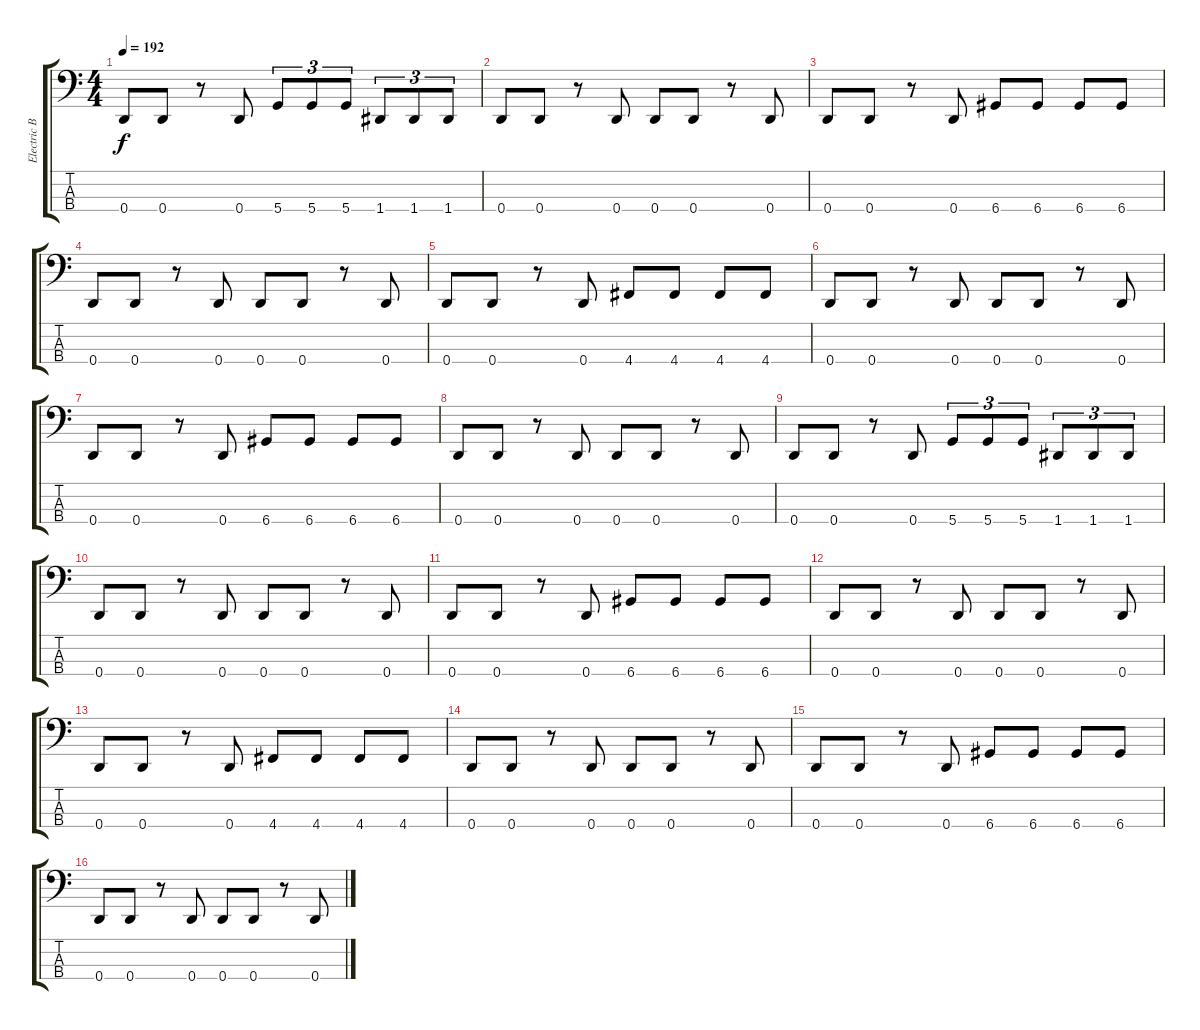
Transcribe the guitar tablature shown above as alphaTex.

\track ("Electric Bass" "Electric B") {instrument electricbassfinger}
\staff {score tabs}
\tuning (G2 D2 A1 D1) {hide}
\ts (4 4)
\tempo 192
\clef f4
\ks c
0.4.8{dy f} 0.4.8 r.8 0.4.8 5.4.8{tu (3 2)} 5.4.8{tu (3 2)} 5.4.8{tu (3 2)} 1.4.8{tu (3 2)} 1.4.8{tu (3 2)} 1.4.8{tu (3 2)} |
0.4.8 0.4.8 r.8 0.4.8 0.4.8 0.4.8 r.8 0.4.8 |
0.4.8 0.4.8 r.8 0.4.8 6.4.8 6.4.8 6.4.8 6.4.8 |
0.4.8 0.4.8 r.8 0.4.8 0.4.8 0.4.8 r.8 0.4.8 |
0.4.8 0.4.8 r.8 0.4.8 4.4.8 4.4.8 4.4.8 4.4.8 |
0.4.8 0.4.8 r.8 0.4.8 0.4.8 0.4.8 r.8 0.4.8 |
0.4.8 0.4.8 r.8 0.4.8 6.4.8 6.4.8 6.4.8 6.4.8 |
0.4.8 0.4.8 r.8 0.4.8 0.4.8 0.4.8 r.8 0.4.8 |
0.4.8 0.4.8 r.8 0.4.8 5.4.8{tu (3 2)} 5.4.8{tu (3 2)} 5.4.8{tu (3 2)} 1.4.8{tu (3 2)} 1.4.8{tu (3 2)} 1.4.8{tu (3 2)} |
0.4.8 0.4.8 r.8 0.4.8 0.4.8 0.4.8 r.8 0.4.8 |
0.4.8 0.4.8 r.8 0.4.8 6.4.8 6.4.8 6.4.8 6.4.8 |
0.4.8 0.4.8 r.8 0.4.8 0.4.8 0.4.8 r.8 0.4.8 |
0.4.8 0.4.8 r.8 0.4.8 4.4.8 4.4.8 4.4.8 4.4.8 |
0.4.8 0.4.8 r.8 0.4.8 0.4.8 0.4.8 r.8 0.4.8 |
0.4.8 0.4.8 r.8 0.4.8 6.4.8 6.4.8 6.4.8 6.4.8 |
0.4.8 0.4.8 r.8 0.4.8 0.4.8 0.4.8 r.8 0.4.8
